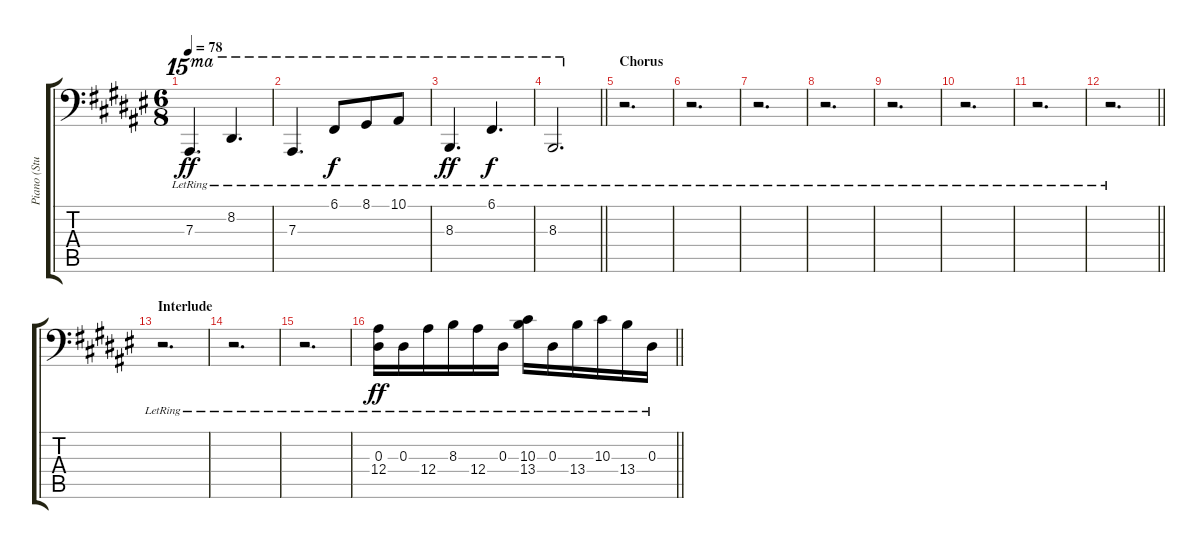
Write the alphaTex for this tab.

\track ("Piano (Studio)" "Piano (Stu") {instrument electricgrandpiano}
\staff {score tabs}
\tuning (C4 G3 Eb3 Bb2 F2 Bb1) {hide}
\ts (6 8)
\tempo 78
\clef f4
\ks d#minor
7.3{lr}.4{d ot 15ma dy ff} 8.2{lr}.4{d ot 15ma} |
7.3{lr}.4{d ot 15ma} 6.1{lr}.8{ot 15ma dy f} 8.1{lr}.8{ot 15ma} 10.1{lr}.8{ot 15ma} |
8.3{lr}.4{d ot 15ma dy ff} 6.1{lr}.4{d ot 15ma dy f} |
\barLineRight lightlight
8.3{lr}.2{d ot 15ma} |
\section ("" "Chorus")
r.2{d} |
r.2{d} |
r.2{d} |
r.2{d} |
r.2{d} |
r.2{d} |
r.2{d} |
\barLineRight lightlight
r.2{d} |
\section ("" "Interlude")
r.2{d} |
r.2{d} |
r.2{d} |
\barLineRight lightlight
(0.3{lr} 12.4{lr}).16{dy ff volume 9 balance 16} 0.3{lr}.16 12.4{lr}.16 8.3{lr}.16 12.4{lr}.16 0.3{lr}.16 (10.3{lr} 13.4{lr}).16 0.3{lr}.16 13.4{lr}.16 10.3{lr}.16 13.4{lr}.16 0.3{lr}.16
